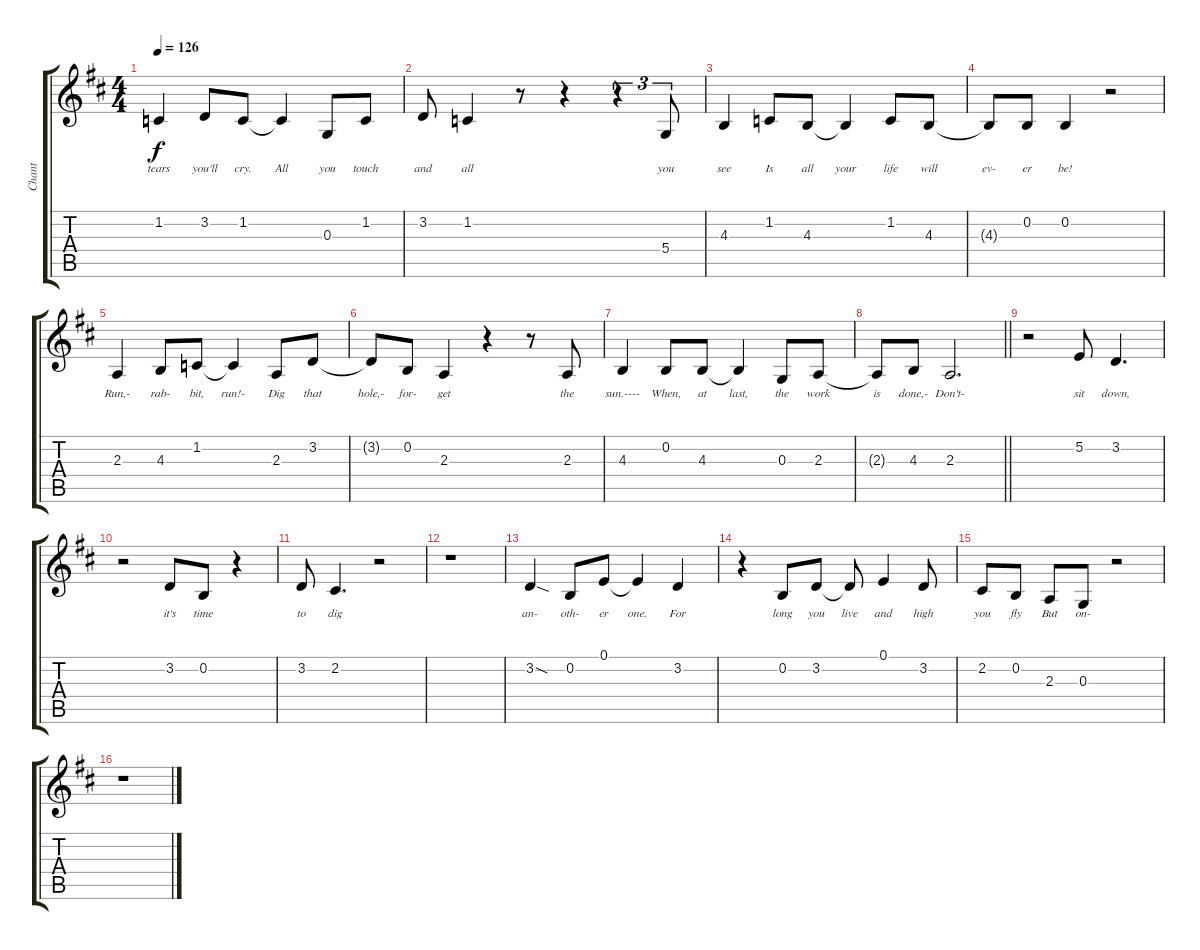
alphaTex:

\track ("Chant" "Chant") {instrument flute}
\staff {score tabs}
\tuning (E4 B3 G3 D3 A2 E2) {hide}
\ts (4 4)
\tempo 126
\clef g2
\ks d
1.2.4{lyrics (0 "tears") lyrics (1 "") lyrics (2 "") lyrics (3 "") lyrics (4 "") dy f} 3.2.8{lyrics (0 "you'll") lyrics (1 "") lyrics (2 "") lyrics (3 "") lyrics (4 "")} 1.2.8{lyrics (0 "cry.") lyrics (1 "") lyrics (2 "") lyrics (3 "") lyrics (4 "")} 1.2{t}.4{lyrics (0 "All") lyrics (1 "") lyrics (2 "") lyrics (3 "") lyrics (4 "")} 0.3.8{lyrics (0 "you") lyrics (1 "") lyrics (2 "") lyrics (3 "") lyrics (4 "")} 1.2.8{lyrics (0 "touch") lyrics (1 "") lyrics (2 "") lyrics (3 "") lyrics (4 "")} |
3.2.8{lyrics (0 "and") lyrics (1 "") lyrics (2 "") lyrics (3 "") lyrics (4 "")} 1.2.4{lyrics (0 "all") lyrics (1 "") lyrics (2 "") lyrics (3 "") lyrics (4 "")} r.8 r.4 r.4{tu (3 2)} 5.4.8{tu (3 2) lyrics (0 "you") lyrics (1 "") lyrics (2 "") lyrics (3 "") lyrics (4 "")} |
4.3.4{lyrics (0 "see") lyrics (1 "") lyrics (2 "") lyrics (3 "") lyrics (4 "")} 1.2.8{lyrics (0 "Is") lyrics (1 "") lyrics (2 "") lyrics (3 "") lyrics (4 "")} 4.3.8{lyrics (0 "all") lyrics (1 "") lyrics (2 "") lyrics (3 "") lyrics (4 "")} 4.3{t}.4{lyrics (0 "your") lyrics (1 "") lyrics (2 "") lyrics (3 "") lyrics (4 "")} 1.2.8{lyrics (0 "life") lyrics (1 "") lyrics (2 "") lyrics (3 "") lyrics (4 "")} 4.3.8{lyrics (0 "will") lyrics (1 "") lyrics (2 "") lyrics (3 "") lyrics (4 "")} |
4.3{t}.8{lyrics (0 "ev-") lyrics (1 "") lyrics (2 "") lyrics (3 "") lyrics (4 "")} 0.2.8{lyrics (0 "er") lyrics (1 "") lyrics (2 "") lyrics (3 "") lyrics (4 "")} 0.2.4{lyrics (0 "be!") lyrics (1 "") lyrics (2 "") lyrics (3 "") lyrics (4 "")} r.2 |
2.3.4{lyrics (0 "Run,-") lyrics (1 "") lyrics (2 "") lyrics (3 "") lyrics (4 "")} 4.3.8{lyrics (0 "rab-") lyrics (1 "") lyrics (2 "") lyrics (3 "") lyrics (4 "")} 1.2.8{lyrics (0 "bit,") lyrics (1 "") lyrics (2 "") lyrics (3 "") lyrics (4 "")} 1.2{t}.4{lyrics (0 "run!-") lyrics (1 "") lyrics (2 "") lyrics (3 "") lyrics (4 "")} 2.3.8{lyrics (0 "Dig") lyrics (1 "") lyrics (2 "") lyrics (3 "") lyrics (4 "")} 3.2.8{lyrics (0 "that") lyrics (1 "") lyrics (2 "") lyrics (3 "") lyrics (4 "")} |
3.2{t}.8{lyrics (0 "hole,-") lyrics (1 "") lyrics (2 "") lyrics (3 "") lyrics (4 "")} 0.2.8{lyrics (0 "for-") lyrics (1 "") lyrics (2 "") lyrics (3 "") lyrics (4 "")} 2.3.4{lyrics (0 "get") lyrics (1 "") lyrics (2 "") lyrics (3 "") lyrics (4 "")} r.4 r.8 2.3.8{lyrics (0 "the") lyrics (1 "") lyrics (2 "") lyrics (3 "") lyrics (4 "")} |
4.3.4{lyrics (0 "sun.----") lyrics (1 "") lyrics (2 "") lyrics (3 "") lyrics (4 "")} 0.2.8{lyrics (0 "When,") lyrics (1 "") lyrics (2 "") lyrics (3 "") lyrics (4 "")} 4.3.8{lyrics (0 "at") lyrics (1 "") lyrics (2 "") lyrics (3 "") lyrics (4 "")} 4.3{t}.4{lyrics (0 "last,") lyrics (1 "") lyrics (2 "") lyrics (3 "") lyrics (4 "")} 0.3.8{lyrics (0 "the") lyrics (1 "") lyrics (2 "") lyrics (3 "") lyrics (4 "")} 2.3.8{lyrics (0 "work") lyrics (1 "") lyrics (2 "") lyrics (3 "") lyrics (4 "")} |
\barLineRight lightlight
2.3{t}.8{lyrics (0 "is") lyrics (1 "") lyrics (2 "") lyrics (3 "") lyrics (4 "")} 4.3.8{lyrics (0 "done,-") lyrics (1 "") lyrics (2 "") lyrics (3 "") lyrics (4 "")} 2.3.2{d lyrics (0 "Don't-") lyrics (1 "") lyrics (2 "") lyrics (3 "") lyrics (4 "")} |
r.2 5.2.8{lyrics (0 "sit") lyrics (1 "") lyrics (2 "") lyrics (3 "") lyrics (4 "")} 3.2.4{d lyrics (0 "down,") lyrics (1 "") lyrics (2 "") lyrics (3 "") lyrics (4 "")} |
r.2 3.2.8{lyrics (0 "it's") lyrics (1 "") lyrics (2 "") lyrics (3 "") lyrics (4 "")} 0.2.8{lyrics (0 "time") lyrics (1 "") lyrics (2 "") lyrics (3 "") lyrics (4 "")} r.4 |
3.2.8{lyrics (0 "to") lyrics (1 "") lyrics (2 "") lyrics (3 "") lyrics (4 "")} 2.2.4{d lyrics (0 "dig") lyrics (1 "") lyrics (2 "") lyrics (3 "") lyrics (4 "")} r.2 |
r.1 |
3.2{sod}.4{lyrics (0 "an-") lyrics (1 "") lyrics (2 "") lyrics (3 "") lyrics (4 "")} 0.2.8{lyrics (0 "oth-") lyrics (1 "") lyrics (2 "") lyrics (3 "") lyrics (4 "")} 0.1.8{lyrics (0 "er") lyrics (1 "") lyrics (2 "") lyrics (3 "") lyrics (4 "")} 0.1{t}.4{lyrics (0 "one.") lyrics (1 "") lyrics (2 "") lyrics (3 "") lyrics (4 "")} 3.2.4{lyrics (0 "For") lyrics (1 "") lyrics (2 "") lyrics (3 "") lyrics (4 "")} |
r.4 0.2.8{lyrics (0 "long") lyrics (1 "") lyrics (2 "") lyrics (3 "") lyrics (4 "")} 3.2.8{lyrics (0 "you") lyrics (1 "") lyrics (2 "") lyrics (3 "") lyrics (4 "")} 3.2{t}.8{lyrics (0 "live") lyrics (1 "") lyrics (2 "") lyrics (3 "") lyrics (4 "")} 0.1.4{lyrics (0 "and") lyrics (1 "") lyrics (2 "") lyrics (3 "") lyrics (4 "")} 3.2.8{lyrics (0 "high") lyrics (1 "") lyrics (2 "") lyrics (3 "") lyrics (4 "")} |
2.2.8{lyrics (0 "you") lyrics (1 "") lyrics (2 "") lyrics (3 "") lyrics (4 "")} 0.2.8{lyrics (0 "fly") lyrics (1 "") lyrics (2 "") lyrics (3 "") lyrics (4 "")} 2.3.8{lyrics (0 "But") lyrics (1 "") lyrics (2 "") lyrics (3 "") lyrics (4 "")} 0.3.8{lyrics (0 "on-") lyrics (1 "") lyrics (2 "") lyrics (3 "") lyrics (4 "")} r.2 |
r.1
